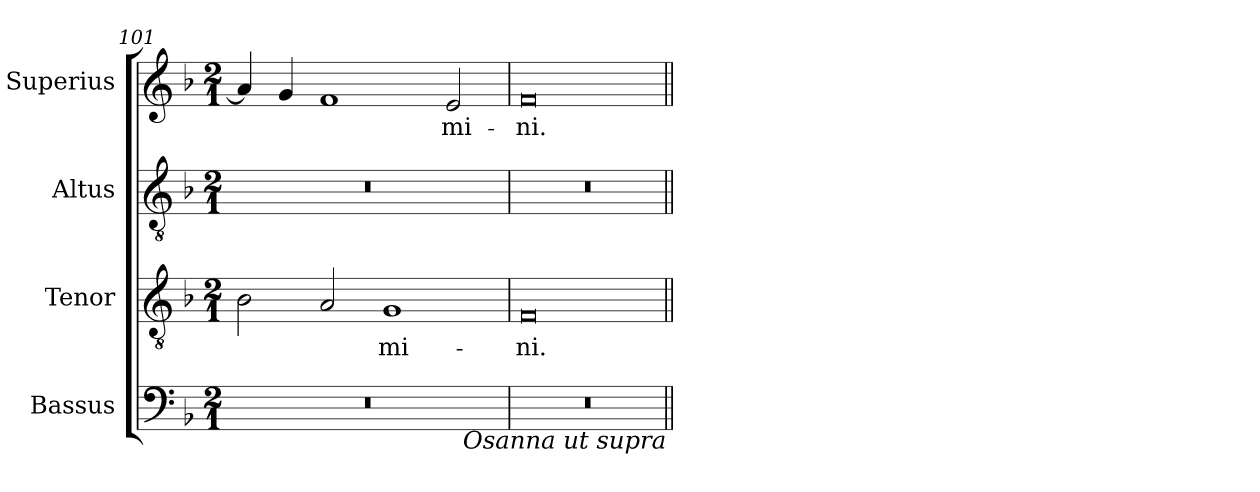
**kern	**kern	**text	**kern	**kern	**text
*part4	*part3	*part3	*part2	*part1	*part1
*staff4	*staff3	*staff3	*staff2	*staff1	*staff1
*I"Bassus	*I"Tenor	*	*I"Altus	*I"Superius	*
*I'B	*I'T	*	*I'A	*I'S	*
*clefF4	*clefGv2	*	*clefGv2	*clefG2	*
*k[b-]	*k[b-]	*	*k[b-]	*k[b-]	*
*M2/1	*M2/1	*	*M2/1	*M2/1	*
=101	=101	=101	=101	=101	=101
0r	2B-\	.	0r	4a/]	.
.	.	.	.	4g/	.
.	2A/	.	.	1f	.
.	1G	-mi-	.	.	.
.	.	.	.	2e/	-mi-
=102	=102	=102	=102	=102	=102
0r	0F	-ni.	0r	0f	-ni.
!LO:TX:b:i:rj:t=Osanna ut supra	!	!	!	!	!
=||	=||	=||	=||	=||	=||
*-	*-	*-	*-	*-	*-
